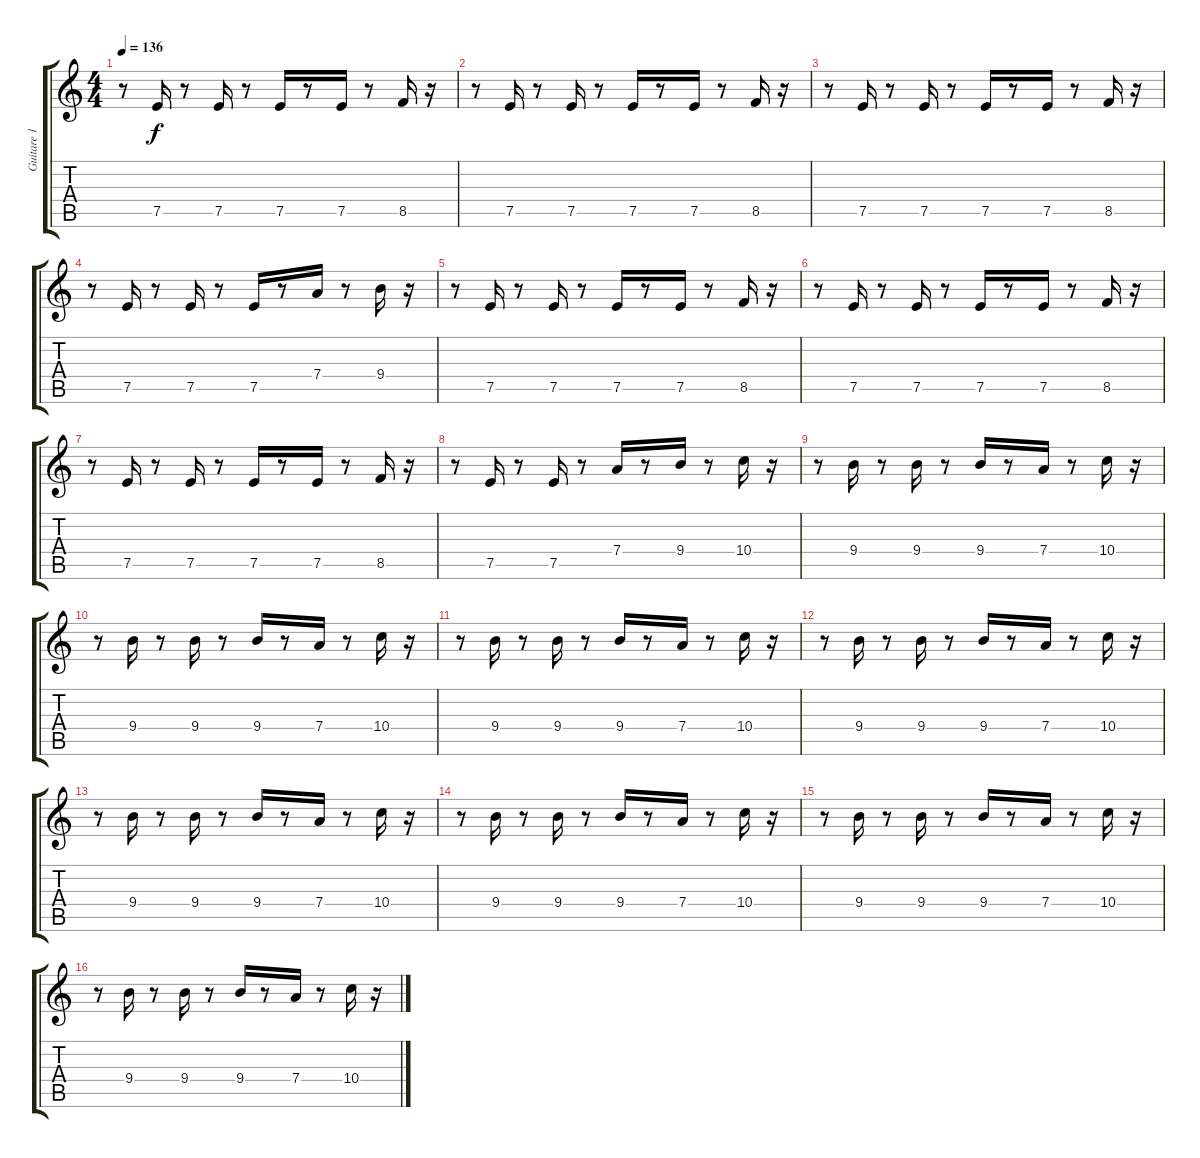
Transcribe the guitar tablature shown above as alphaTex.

\track ("Guitare 1" "Guitare 1") {instrument distortionguitar}
\staff {score tabs}
\tuning (E4 B3 G3 D3 A2 E2) {hide}
\ts (4 4)
\tempo 136
\clef g2
\ks c
r.8{dy f} 7.5.16 r.8 7.5.16 r.8 7.5.16 r.8 7.5.16 r.8 8.5.16 r.16 |
r.8 7.5.16 r.8 7.5.16 r.8 7.5.16 r.8 7.5.16 r.8 8.5.16 r.16 |
r.8 7.5.16 r.8 7.5.16 r.8 7.5.16 r.8 7.5.16 r.8 8.5.16 r.16 |
r.8 7.5.16 r.8 7.5.16 r.8 7.5.16 r.8 7.4.16 r.8 9.4.16 r.16 |
r.8 7.5.16 r.8 7.5.16 r.8 7.5.16 r.8 7.5.16 r.8 8.5.16 r.16 |
r.8 7.5.16 r.8 7.5.16 r.8 7.5.16 r.8 7.5.16 r.8 8.5.16 r.16 |
r.8 7.5.16 r.8 7.5.16 r.8 7.5.16 r.8 7.5.16 r.8 8.5.16 r.16 |
r.8 7.5.16 r.8 7.5.16 r.8 7.4.16 r.8 9.4.16 r.8 10.4.16 r.16 |
r.8 9.4.16 r.8 9.4.16 r.8 9.4.16 r.8 7.4.16 r.8 10.4.16 r.16 |
r.8 9.4.16 r.8 9.4.16 r.8 9.4.16 r.8 7.4.16 r.8 10.4.16 r.16 |
r.8 9.4.16 r.8 9.4.16 r.8 9.4.16 r.8 7.4.16 r.8 10.4.16 r.16 |
r.8 9.4.16 r.8 9.4.16 r.8 9.4.16 r.8 7.4.16 r.8 10.4.16 r.16 |
r.8 9.4.16 r.8 9.4.16 r.8 9.4.16 r.8 7.4.16 r.8 10.4.16 r.16 |
r.8 9.4.16 r.8 9.4.16 r.8 9.4.16 r.8 7.4.16 r.8 10.4.16 r.16 |
r.8 9.4.16 r.8 9.4.16 r.8 9.4.16 r.8 7.4.16 r.8 10.4.16 r.16 |
r.8 9.4.16 r.8 9.4.16 r.8 9.4.16 r.8 7.4.16 r.8 10.4.16 r.16
